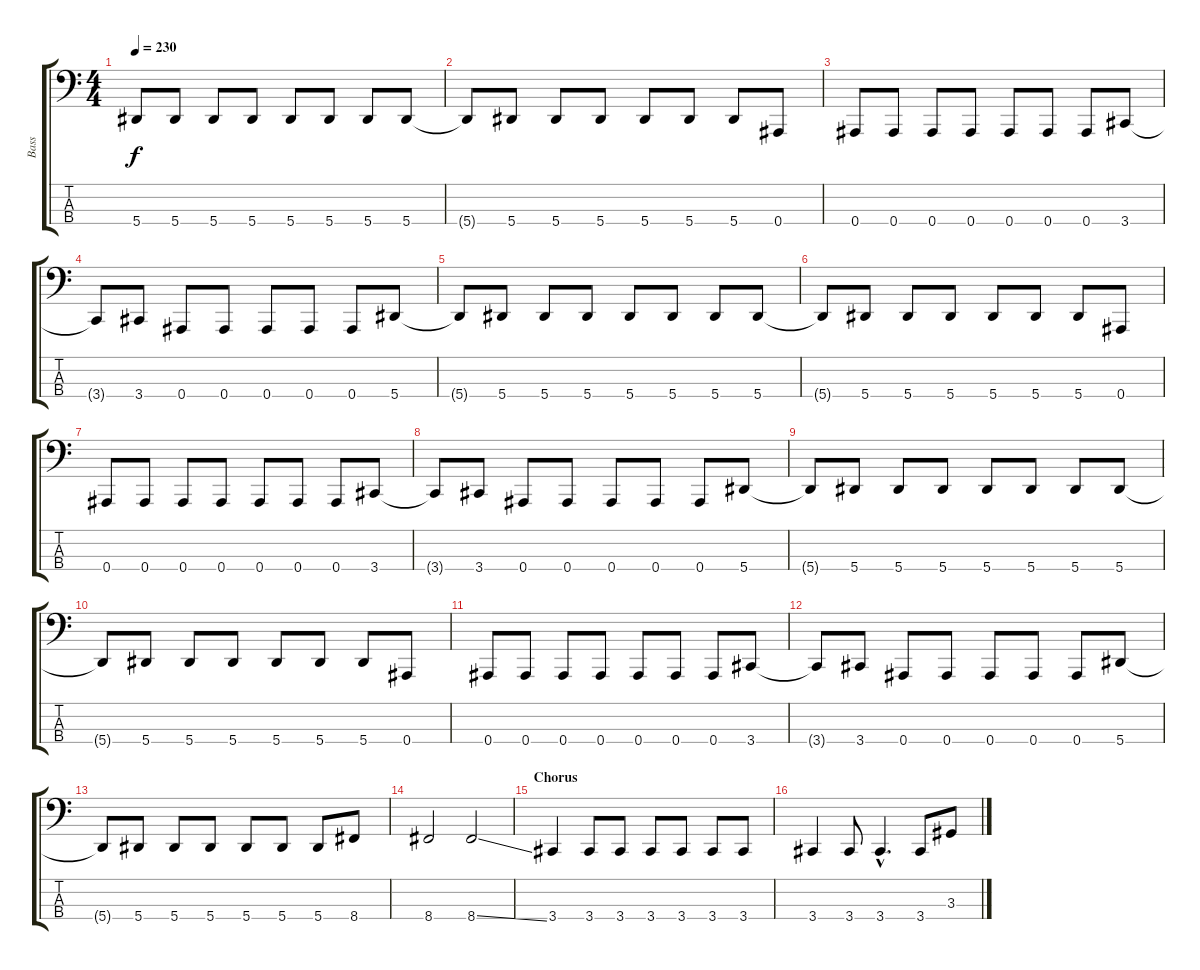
\track ("Bass" "Bass") {instrument electricbasspick}
\staff {score tabs}
\tuning (Eb2 Bb1 F1 Bb0) {hide}
\ts (4 4)
\tempo 230
\clef f4
\ks c
5.4{t}.8{dy f} 5.4.8 5.4.8 5.4.8 5.4.8 5.4.8 5.4.8 5.4.8 |
5.4{t}.8 5.4.8 5.4.8 5.4.8 5.4.8 5.4.8 5.4.8 0.4.8 |
0.4.8 0.4.8 0.4.8 0.4.8 0.4.8 0.4.8 0.4.8 3.4.8 |
3.4{t}.8 3.4.8 0.4.8 0.4.8 0.4.8 0.4.8 0.4.8 5.4.8 |
5.4{t}.8 5.4.8 5.4.8 5.4.8 5.4.8 5.4.8 5.4.8 5.4.8 |
5.4{t}.8 5.4.8 5.4.8 5.4.8 5.4.8 5.4.8 5.4.8 0.4.8 |
0.4.8 0.4.8 0.4.8 0.4.8 0.4.8 0.4.8 0.4.8 3.4.8 |
3.4{t}.8 3.4.8 0.4.8 0.4.8 0.4.8 0.4.8 0.4.8 5.4.8 |
5.4{t}.8 5.4.8 5.4.8 5.4.8 5.4.8 5.4.8 5.4.8 5.4.8 |
5.4{t}.8 5.4.8 5.4.8 5.4.8 5.4.8 5.4.8 5.4.8 0.4.8 |
0.4.8 0.4.8 0.4.8 0.4.8 0.4.8 0.4.8 0.4.8 3.4.8 |
3.4{t}.8 3.4.8 0.4.8 0.4.8 0.4.8 0.4.8 0.4.8 5.4.8 |
5.4{t}.8 5.4.8 5.4.8 5.4.8 5.4.8 5.4.8 5.4.8 8.4.8 |
8.4.2 8.4{ss}.2 |
\section ("" "Chorus")
3.4.4 3.4.8 3.4.8 3.4.8 3.4.8 3.4.8 3.4.8 |
3.4.4 3.4.8 3.4{hac}.4{d} 3.4.8 3.3.8
